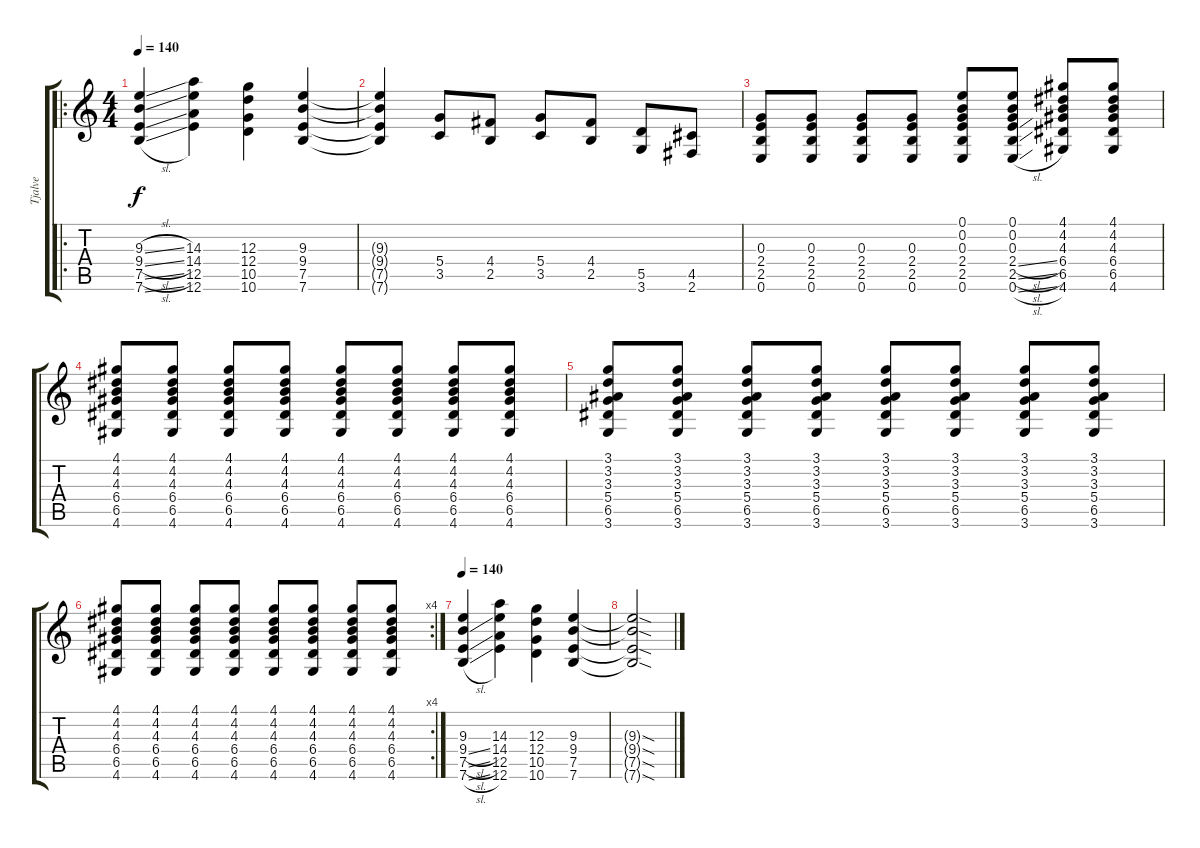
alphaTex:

\track ("Tjalve" "Tjalve") {instrument distortionguitar}
\staff {score tabs}
\tuning (E4 B3 G3 D3 A2 E2) {hide}
\ro
\ts (4 4)
\tempo 140
\clef g2
\ks c
(9.3{sl} 9.4{sl} 7.5{sl} 7.6{sl}).4{dy f} (14.3 14.4 12.5 12.6).4 (12.3 12.4 10.5 10.6).4 (9.3 9.4 7.5 7.6).4 |
(9.3{t} 9.4{t} 7.5{t} 7.6{t}).4 (5.4 3.5).8 (4.4 2.5).8 (5.4 3.5).8 (4.4 2.5).8 (5.5 3.6).8 (4.5 2.6).8 |
(0.3 2.4 2.5 0.6).8 (0.3 2.4 2.5 0.6).8 (0.3 2.4 2.5 0.6).8 (0.3 2.4 2.5 0.6).8 (0.1 0.2 0.3 2.4 2.5 0.6).8 (0.1 0.2 0.3 2.4{sl} 2.5{sl} 0.6{sl}).8 (4.1 4.2 4.3 6.4 6.5 4.6).8 (4.1 4.2 4.3 6.4 6.5 4.6).8 |
(4.1 4.2 4.3 6.4 6.5 4.6).8 (4.1 4.2 4.3 6.4 6.5 4.6).8 (4.1 4.2 4.3 6.4 6.5 4.6).8 (4.1 4.2 4.3 6.4 6.5 4.6).8 (4.1 4.2 4.3 6.4 6.5 4.6).8 (4.1 4.2 4.3 6.4 6.5 4.6).8 (4.1 4.2 4.3 6.4 6.5 4.6).8 (4.1 4.2 4.3 6.4 6.5 4.6).8 |
(3.1 3.2 3.3 5.4 6.5 3.6).8 (3.1 3.2 3.3 5.4 6.5 3.6).8 (3.1 3.2 3.3 5.4 6.5 3.6).8 (3.1 3.2 3.3 5.4 6.5 3.6).8 (3.1 3.2 3.3 5.4 6.5 3.6).8 (3.1 3.2 3.3 5.4 6.5 3.6).8 (3.1 3.2 3.3 5.4 6.5 3.6).8 (3.1 3.2 3.3 5.4 6.5 3.6).8 |
\rc 4
(4.1 4.2 4.3 6.4 6.5 4.6).8 (4.1 4.2 4.3 6.4 6.5 4.6).8 (4.1 4.2 4.3 6.4 6.5 4.6).8 (4.1 4.2 4.3 6.4 6.5 4.6).8 (4.1 4.2 4.3 6.4 6.5 4.6).8 (4.1 4.2 4.3 6.4 6.5 4.6).8 (4.1 4.2 4.3 6.4 6.5 4.6).8 (4.1 4.2 4.3 6.4 6.5 4.6).8 |
\tempo 140
(9.3 9.4{sl} 7.5{sl} 7.6{sl}).4 (14.3 14.4 12.5 12.6).4 (12.3 12.4 10.5 10.6).4 (9.3 9.4 7.5 7.6).4 |
(9.3{sod t} 9.4{sod t} 7.5{sod t} 7.6{sod t}).2
